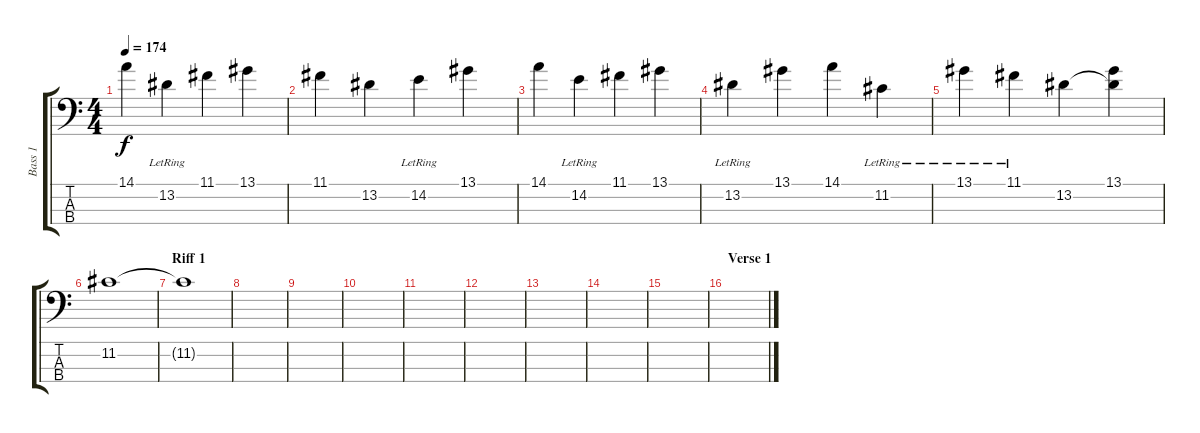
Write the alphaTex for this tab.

\track ("Bass 1" "Bass 1") {instrument electricbasspick}
\staff {score tabs}
\tuning (G2 D2 A1 E1) {hide}
\ts (4 4)
\tempo 174
\clef f4
\ks c
14.1.4{dy f} 13.2{lr}.4 11.1.4 13.1.4 |
11.1.4 13.2.4 14.2{lr}.4 13.1.4 |
14.1.4 14.2{lr}.4 11.1.4 13.1.4 |
13.2{lr}.4 13.1.4 14.1.4 11.2{lr}.4 |
13.1{lr}.4 11.1{lr}.4 13.2.4 (13.1 13.2{t}).4 |
11.2.1 |
\section ("" "Riff 1")
11.2{t}.1 |
|
|
|
|
|
|
|
|
\section ("" "Verse 1")
